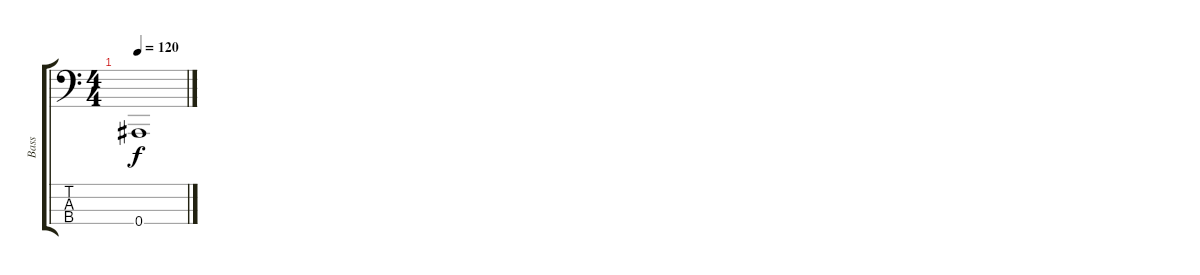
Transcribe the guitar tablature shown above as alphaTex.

\track ("Bass" "Bass") {instrument electricbassfinger}
\staff {score tabs}
\tuning (Gb2 Db2 Ab1 Bb0) {hide}
\ts (4 4)
\tempo 120
\clef f4
\ks c
0.4.1{dy f}
